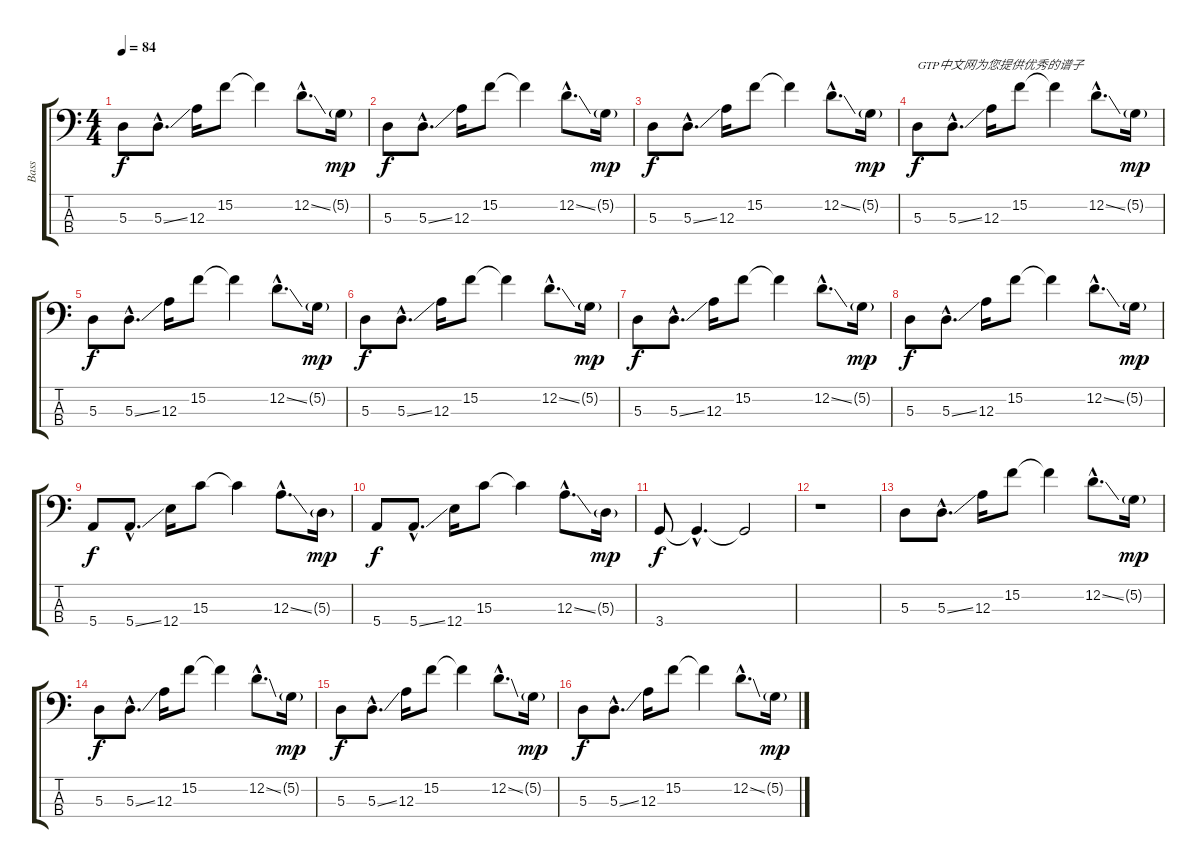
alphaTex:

\track ("Bass" "Bass") {instrument electricbassfinger}
\staff {score tabs}
\tuning (G2 D2 A1 E1) {hide}
\ts (4 4)
\tempo 84
\clef f4
\ks c
5.3.8{dy f instrument electricbassfinger} 5.3{ss hac}.8{d} 12.3.16 15.2.8 15.2{t}.4 12.2{ss hac}.8{d} 5.2{g}.16{dy mp} |
5.3.8{dy f} 5.3{ss hac}.8{d} 12.3.16 15.2.8 15.2{t}.4 12.2{ss hac}.8{d} 5.2{g}.16{dy mp} |
5.3.8{dy f} 5.3{ss hac}.8{d} 12.3.16 15.2.8 15.2{t}.4 12.2{ss hac}.8{d} 5.2{g}.16{dy mp} |
5.3.8{txt "GTP中文网为您提供优秀的谱子" dy f} 5.3{ss hac}.8{d} 12.3.16 15.2.8 15.2{t}.4 12.2{ss hac}.8{d} 5.2{g}.16{dy mp} |
5.3.8{dy f} 5.3{ss hac}.8{d} 12.3.16 15.2.8 15.2{t}.4 12.2{ss hac}.8{d} 5.2{g}.16{dy mp} |
5.3.8{dy f} 5.3{ss hac}.8{d} 12.3.16 15.2.8 15.2{t}.4 12.2{ss hac}.8{d} 5.2{g}.16{dy mp} |
5.3.8{dy f} 5.3{ss hac}.8{d} 12.3.16 15.2.8 15.2{t}.4 12.2{ss hac}.8{d} 5.2{g}.16{dy mp} |
5.3.8{dy f} 5.3{ss hac}.8{d} 12.3.16 15.2.8 15.2{t}.4 12.2{ss hac}.8{d} 5.2{g}.16{dy mp} |
5.4.8{dy f} 5.4{ss hac}.8{d} 12.4.16 15.3.8 15.3{t}.4 12.3{ss hac}.8{d} 5.3{g}.16{dy mp} |
5.4.8{dy f} 5.4{ss hac}.8{d} 12.4.16 15.3.8 15.3{t}.4 12.3{ss hac}.8{d} 5.3{g}.16{dy mp} |
3.4.8{dy f} 3.4{hac t}.4{d} 3.4{t}.2 |
r.1 |
5.3.8 5.3{ss hac}.8{d} 12.3.16 15.2.8 15.2{t}.4 12.2{ss hac}.8{d} 5.2{g}.16{dy mp} |
5.3.8{dy f} 5.3{ss hac}.8{d} 12.3.16 15.2.8 15.2{t}.4 12.2{ss hac}.8{d} 5.2{g}.16{dy mp} |
5.3.8{dy f} 5.3{ss hac}.8{d} 12.3.16 15.2.8 15.2{t}.4 12.2{ss hac}.8{d} 5.2{g}.16{dy mp} |
5.3.8{dy f} 5.3{ss hac}.8{d} 12.3.16 15.2.8 15.2{t}.4 12.2{ss hac}.8{d} 5.2{g}.16{dy mp}
